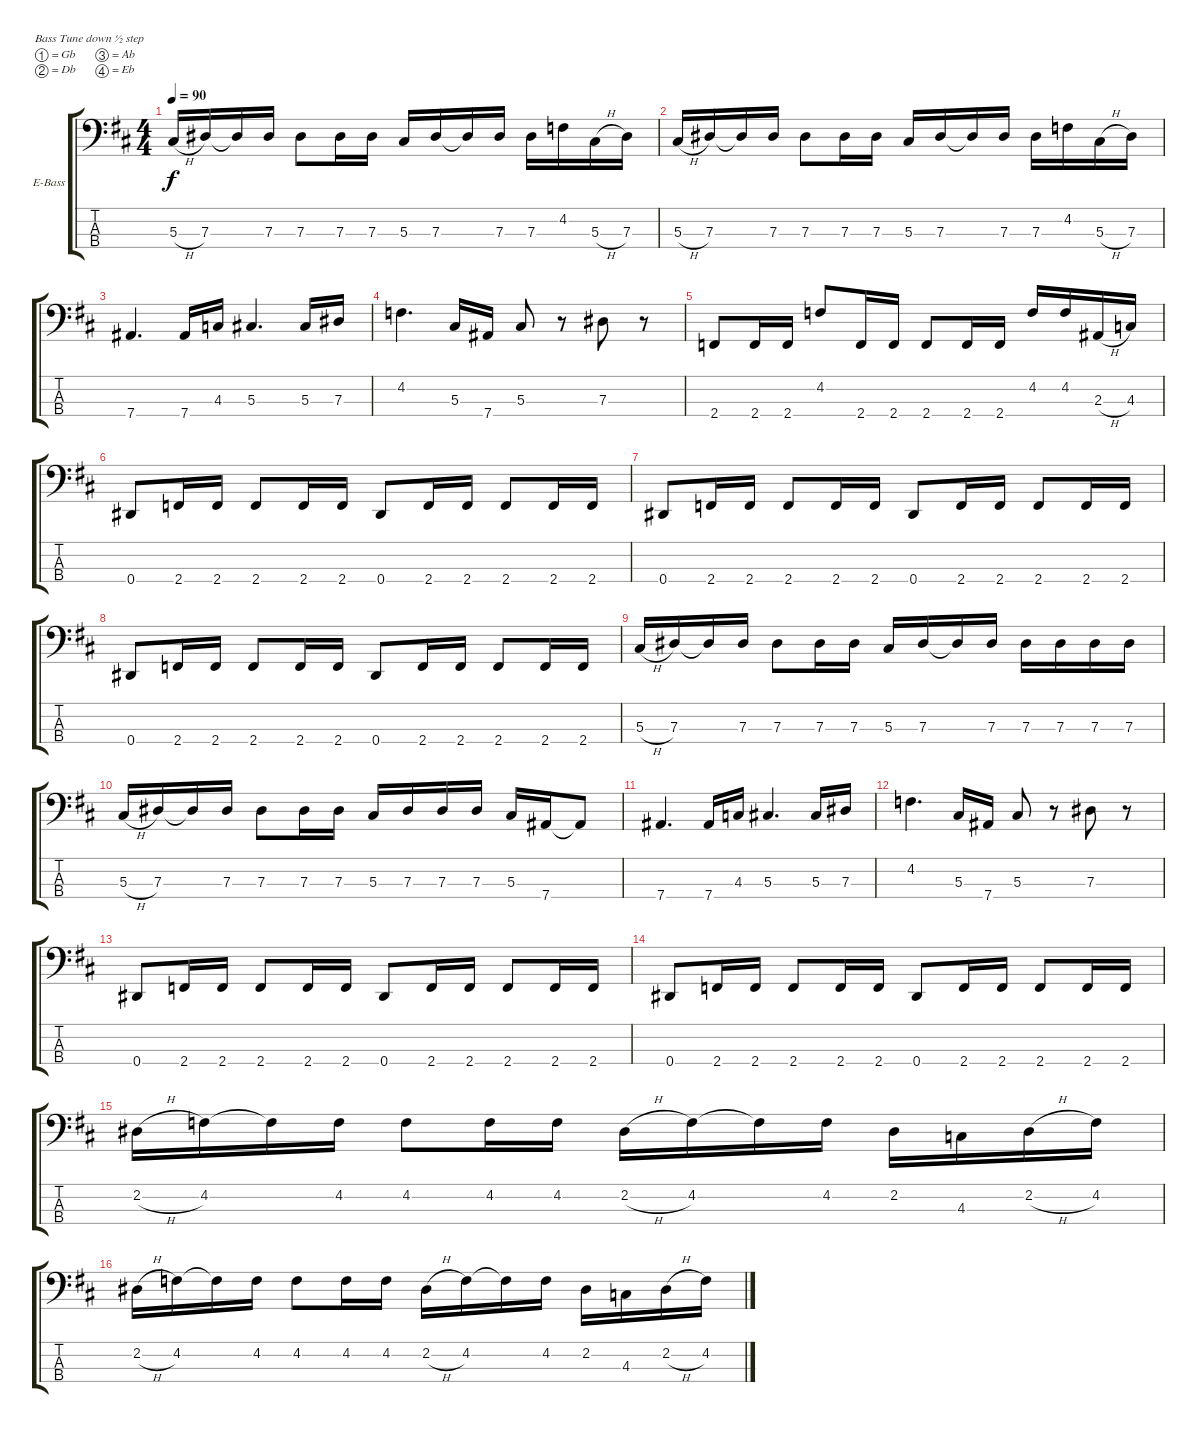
\defaultSystemsLayout 4
\bracketExtendMode groupsimilarinstruments
\firstSystemTrackNameOrientation horizontal
\otherSystemsTrackNameOrientation horizontal
\track ("Electric Bass" "E-Bass") {instrument electricbassfinger}
\staff {score tabs}
\tuning (Gb2 Db2 Ab1 Eb1)
\ts (4 4)
\tempo 90
\clef f4
\ks bminor
5.3{h}.16{dy f} 7.3.16 7.3{t}.16 7.3.16 7.3.8 7.3.16 7.3.16 5.3.16 7.3.16 7.3{t}.16 7.3.16 7.3.16 4.2.16 5.3{h}.16 7.3.16 |
5.3{h}.16 7.3.16 7.3{t}.16 7.3.16 7.3.8 7.3.16 7.3.16 5.3.16 7.3.16 7.3{t}.16 7.3.16 7.3.16 4.2.16 5.3{h}.16 7.3.16 |
7.4.4{d} 7.4.16 4.3.16 5.3.4{d} 5.3.16 7.3.16 |
4.2.4{d} 5.3.16 7.4.16 5.3.8 r.8 7.3.8 r.8 |
2.4.8 2.4.16 2.4.16 4.2.8 2.4.16 2.4.16 2.4.8 2.4.16 2.4.16 4.2.16 4.2.16 2.3{h}.16 4.3.16 |
0.4.8 2.4.16 2.4.16 2.4.8 2.4.16 2.4.16 0.4.8 2.4.16 2.4.16 2.4.8 2.4.16 2.4.16 |
0.4.8 2.4.16 2.4.16 2.4.8 2.4.16 2.4.16 0.4.8 2.4.16 2.4.16 2.4.8 2.4.16 2.4.16 |
0.4.8 2.4.16 2.4.16 2.4.8 2.4.16 2.4.16 0.4.8 2.4.16 2.4.16 2.4.8 2.4.16 2.4.16 |
5.3{h}.16 7.3.16 7.3{t}.16 7.3.16 7.3.8 7.3.16 7.3.16 5.3.16 7.3.16 7.3{t}.16 7.3.16 7.3.16 7.3.16 7.3.16 7.3.16 |
5.3{h}.16 7.3.16 7.3{t}.16 7.3.16 7.3.8 7.3.16 7.3.16 5.3.16 7.3.16 7.3.16 7.3.16 5.3.16 7.4.16 7.4{t}.8 |
7.4.4{d} 7.4.16 4.3.16 5.3.4{d} 5.3.16 7.3.16 |
4.2.4{d} 5.3.16 7.4.16 5.3.8 r.8 7.3.8 r.8 |
0.4.8 2.4.16 2.4.16 2.4.8 2.4.16 2.4.16 0.4.8 2.4.16 2.4.16 2.4.8 2.4.16 2.4.16 |
0.4.8 2.4.16 2.4.16 2.4.8 2.4.16 2.4.16 0.4.8 2.4.16 2.4.16 2.4.8 2.4.16 2.4.16 |
2.2{h}.16 4.2.16 4.2{t}.16 4.2.16 4.2.8 4.2.16 4.2.16 2.2{h}.16 4.2.16 4.2{t}.16 4.2.16 2.2.16 4.3.16 2.2{h}.16 4.2.16 |
2.2{h}.16 4.2.16 4.2{t}.16 4.2.16 4.2.8 4.2.16 4.2.16 2.2{h}.16 4.2.16 4.2{t}.16 4.2.16 2.2.16 4.3.16 2.2{h}.16 4.2.16
